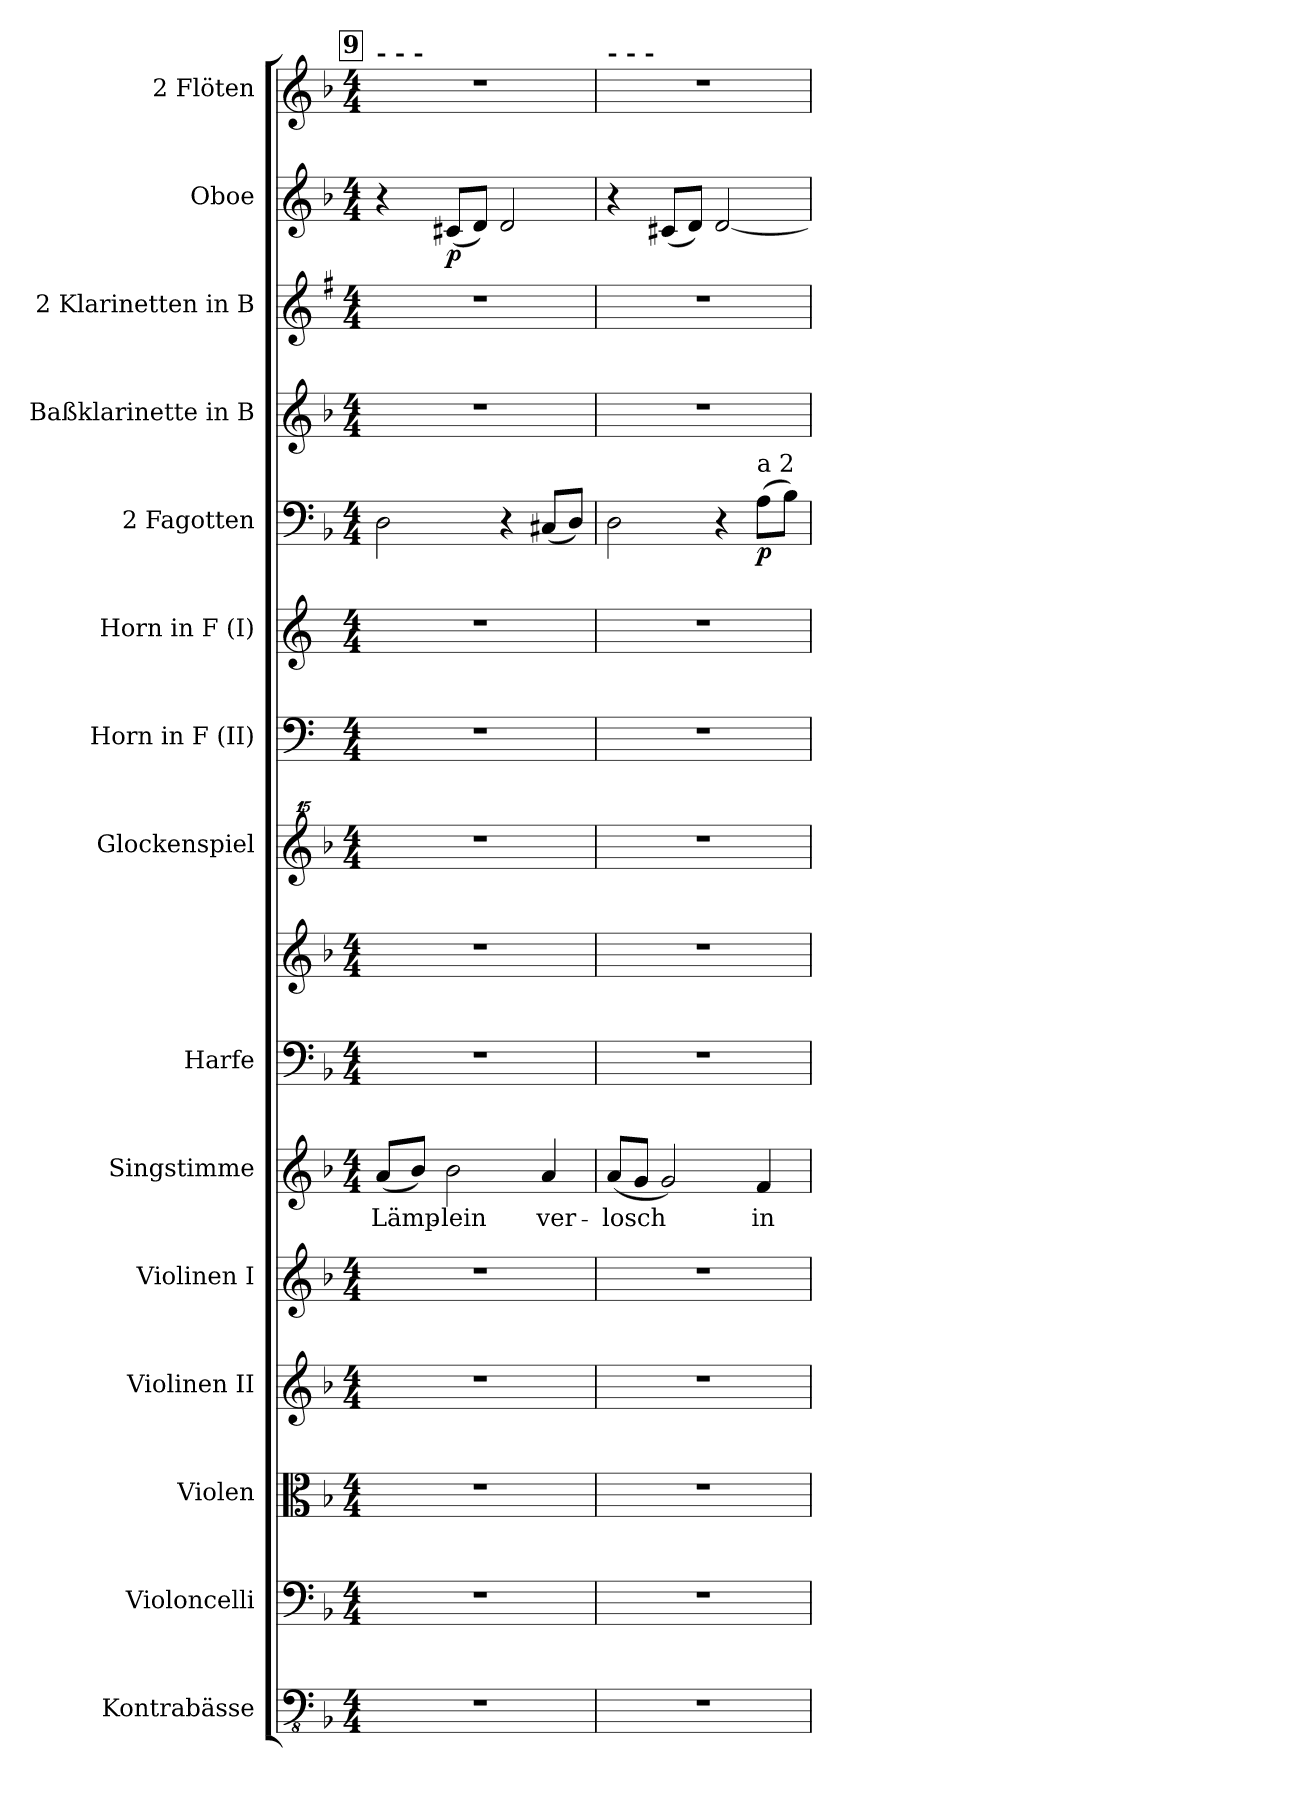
**kern	**kern	**kern	**kern	**kern	**kern	**text	**kern	**kern	**kern	**kern	**kern	**kern	**dynam	**kern	**kern	**kern	**dynam	**kern
*part15	*part14	*part13	*part12	*part11	*part10	*part10	*part9	*part9	*part8	*part7	*part6	*part5	*part5	*part4	*part3	*part2	*part2	*part1
*staff16	*staff15	*staff14	*staff13	*staff12	*staff11	*staff11	*staff10	*staff9	*staff8	*staff7	*staff6	*staff5	*staff5	*staff4	*staff3	*staff2	*staff2	*staff1
*I"Kontrabässe	*I"Violoncelli	*I"Violen	*I"Violinen II	*I"Violinen I	*I"Singstimme	*	*I"Harfe	*	*I"Glockenspiel	*I"Horn in F (II)	*I"Horn in F (I)	*I"2 Fagotten	*	*I"Baßklarinette in B	*I"2 Klarinetten in B	*I"Oboe	*	*I"2 Flöten
*I'Kb.	*I'Vc.	*	*I'Vl. II	*I'Vl. I	*I'Singst.	*	*I'Hf.	*	*I'Glk.	*I'Hr. II	*I'Hr. I	*I'Fg.	*	*I'Bklar. (B)	*I'Klar. (B)	*I'Ob.	*	*I'Fl.
*clefFv4	*clefF4	*clefC3	*clefG2	*clefG2	*clefG2	*	*clefF4	*clefG2	*clefG^^2	*clefF4	*clefG2	*clefF4	*	*clefG2	*clefG2	*clefG2	*	*clefG2
*	*	*	*	*	*	*	*	*	*	*ITrd4c7	*ITrd4c7	*	*	*ITrd8c14	*ITrd1c2	*	*	*
*k[b-]	*k[b-]	*k[b-]	*k[b-]	*k[b-]	*k[b-]	*	*k[b-]	*k[b-]	*k[b-]	*k[b-]	*k[b-]	*k[b-]	*	*k[b-]	*k[b-]	*k[b-]	*	*k[b-]
*M4/4	*M4/4	*M4/4	*M4/4	*M4/4	*M4/4	*	*M4/4	*M4/4	*M4/4	*M4/4	*M4/4	*M4/4	*	*M4/4	*M4/4	*M4/4	*	*M4/4
!!LO:REH:place=s1:a:B:fs=14:t=9
=68	=68	=68	=68	=68	=68	=68	=68	=68	=68	=68	=68	=68	=68	=68	=68	=68	=68	=68
!	!	!	!	!	!	!	!	!	!	!	!	!	!	!	!	!	!	!LO:TX:a:B:t=-           -         -
1r	1r	1r	1r	1r	(8a/L	Lämp-	1r	1r	1r	1r	1r	2D\	.	1r	1r	4r	.	1r
.	.	.	.	.	8b-/J)	.	.	.	.	.	.	.	.	.	.	.	.	.
!	!	!	!	!	!	!	!	!	!	!	!	!	!	!	!	!	!LO:DY:b	!
.	.	.	.	.	2b-\	-lein	.	.	.	.	.	.	.	.	.	(8c#X/L	p	.
.	.	.	.	.	.	.	.	.	.	.	.	.	.	.	.	8d/J)	.	.
.	.	.	.	.	.	.	.	.	.	.	.	4r	.	.	.	2d/	.	.
.	.	.	.	.	4a/	ver-	.	.	.	.	.	(8C#X/L	.	.	.	.	.	.
.	.	.	.	.	.	.	.	.	.	.	.	8D/J)	.	.	.	.	.	.
=69	=69	=69	=69	=69	=69	=69	=69	=69	=69	=69	=69	=69	=69	=69	=69	=69	=69	=69
!	!	!	!	!	!	!	!	!	!	!	!	!	!	!	!	!	!	!LO:TX:a:B:t=-         -           -
1r	1r	1r	1r	1r	(8a/L	-losch	1r	1r	1r	1r	1r	2D\	.	1r	1r	4r	.	1r
.	.	.	.	.	8g/J	.	.	.	.	.	.	.	.	.	.	.	.	.
.	.	.	.	.	2g/)	.	.	.	.	.	.	.	.	.	.	(8c#X/L	.	.
.	.	.	.	.	.	.	.	.	.	.	.	.	.	.	.	8d/J)	.	.
.	.	.	.	.	.	.	.	.	.	.	.	4r	.	.	.	[2d/	.	.
!	!	!	!	!	!	!	!	!	!	!	!	!LO:TX:a:t=a 2	!	!	!	!	!	!
!	!	!	!	!	!	!	!	!	!	!	!	!	!LO:DY:b	!	!	!	!	!
.	.	.	.	.	4f/	in	.	.	.	.	.	(8A\L	p	.	.	.	.	.
.	.	.	.	.	.	.	.	.	.	.	.	8B-\J)	.	.	.	.	.	.
=	=	=	=	=	=	=	=	=	=	=	=	=	=	=	=	=	=	=
*-	*-	*-	*-	*-	*-	*-	*-	*-	*-	*-	*-	*-	*-	*-	*-	*-	*-	*-
